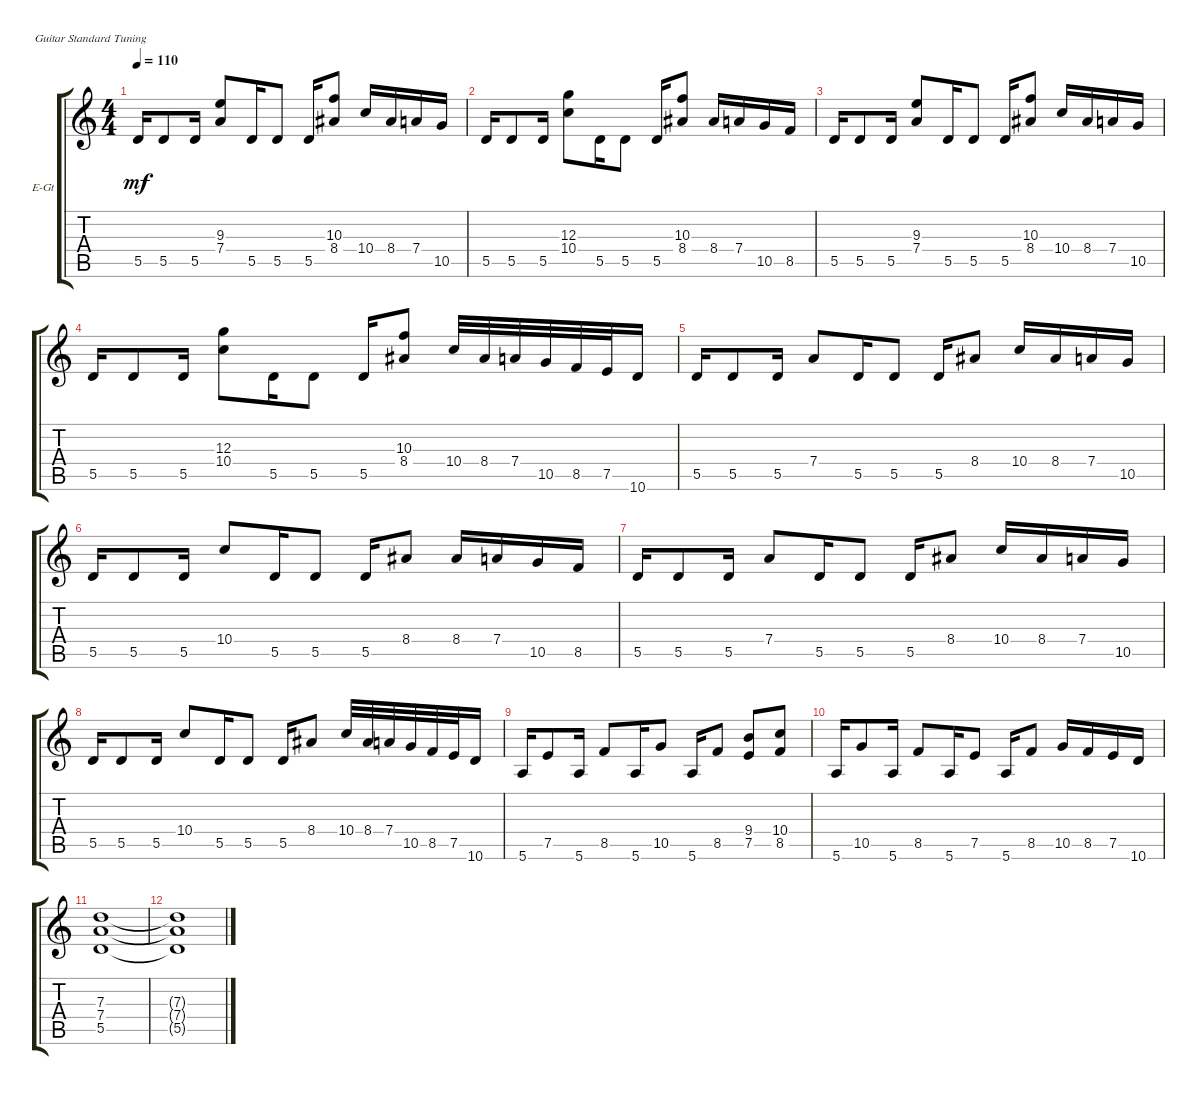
\defaultSystemsLayout 4
\bracketExtendMode groupsimilarinstruments
\firstSystemTrackNameOrientation horizontal
\otherSystemsTrackNameOrientation horizontal
\track ("Electric Guitar" "E-Gt") {instrument overdrivenguitar}
\staff {score tabs}
\tuning (E4 B3 G3 D3 A2 E2)
\ts (4 4)
\tempo 110
\clef g2
\ks c
5.5.16{dy mf instrument overdrivenguitar} 5.5.8 5.5.16 (9.3 7.4).8 5.5.16 5.5.8 5.5.16 (10.3 8.4).8 10.4.16 8.4.16 7.4.16 10.5.16 |
5.5.16 5.5.8 5.5.16 (12.3 10.4).8 5.5.16 5.5.8 5.5.16 (10.3 8.4).8 8.4.16 7.4.16 10.5.16 8.5.16 |
5.5.16 5.5.8 5.5.16 (9.3 7.4).8 5.5.16 5.5.8 5.5.16 (10.3 8.4).8 10.4.16 8.4.16 7.4.16 10.5.16 |
5.5.16 5.5.8 5.5.16 (12.3 10.4).8 5.5.16 5.5.8 5.5.16 (10.3 8.4).8 10.4.32 8.4.32 7.4.32 10.5.32 8.5.32 7.5.32 10.6.16 |
5.5.16 5.5.8 5.5.16 7.4.8 5.5.16 5.5.8 5.5.16 8.4.8 10.4.16 8.4.16 7.4.16 10.5.16 |
5.5.16 5.5.8 5.5.16 10.4.8 5.5.16 5.5.8 5.5.16 8.4.8 8.4.16 7.4.16 10.5.16 8.5.16 |
5.5.16 5.5.8 5.5.16 7.4.8 5.5.16 5.5.8 5.5.16 8.4.8 10.4.16 8.4.16 7.4.16 10.5.16 |
5.5.16 5.5.8 5.5.16 10.4.8 5.5.16 5.5.8 5.5.16 8.4.8 10.4.32 8.4.32 7.4.32 10.5.32 8.5.32 7.5.32 10.6.16 |
5.6.16 7.5.8 5.6.16 8.5.8 5.6.16 10.5.8 5.6.16 8.5.8 (9.4 7.5).8 (10.4 8.5).8 |
5.6.16 10.5.8 5.6.16 8.5.8 5.6.16 7.5.8 5.6.16 8.5.8 10.5.16 8.5.16 7.5.16 10.6.16 |
(7.3 7.4 5.5).1 |
(7.3{t} 7.4{t} 5.5{t}).1
